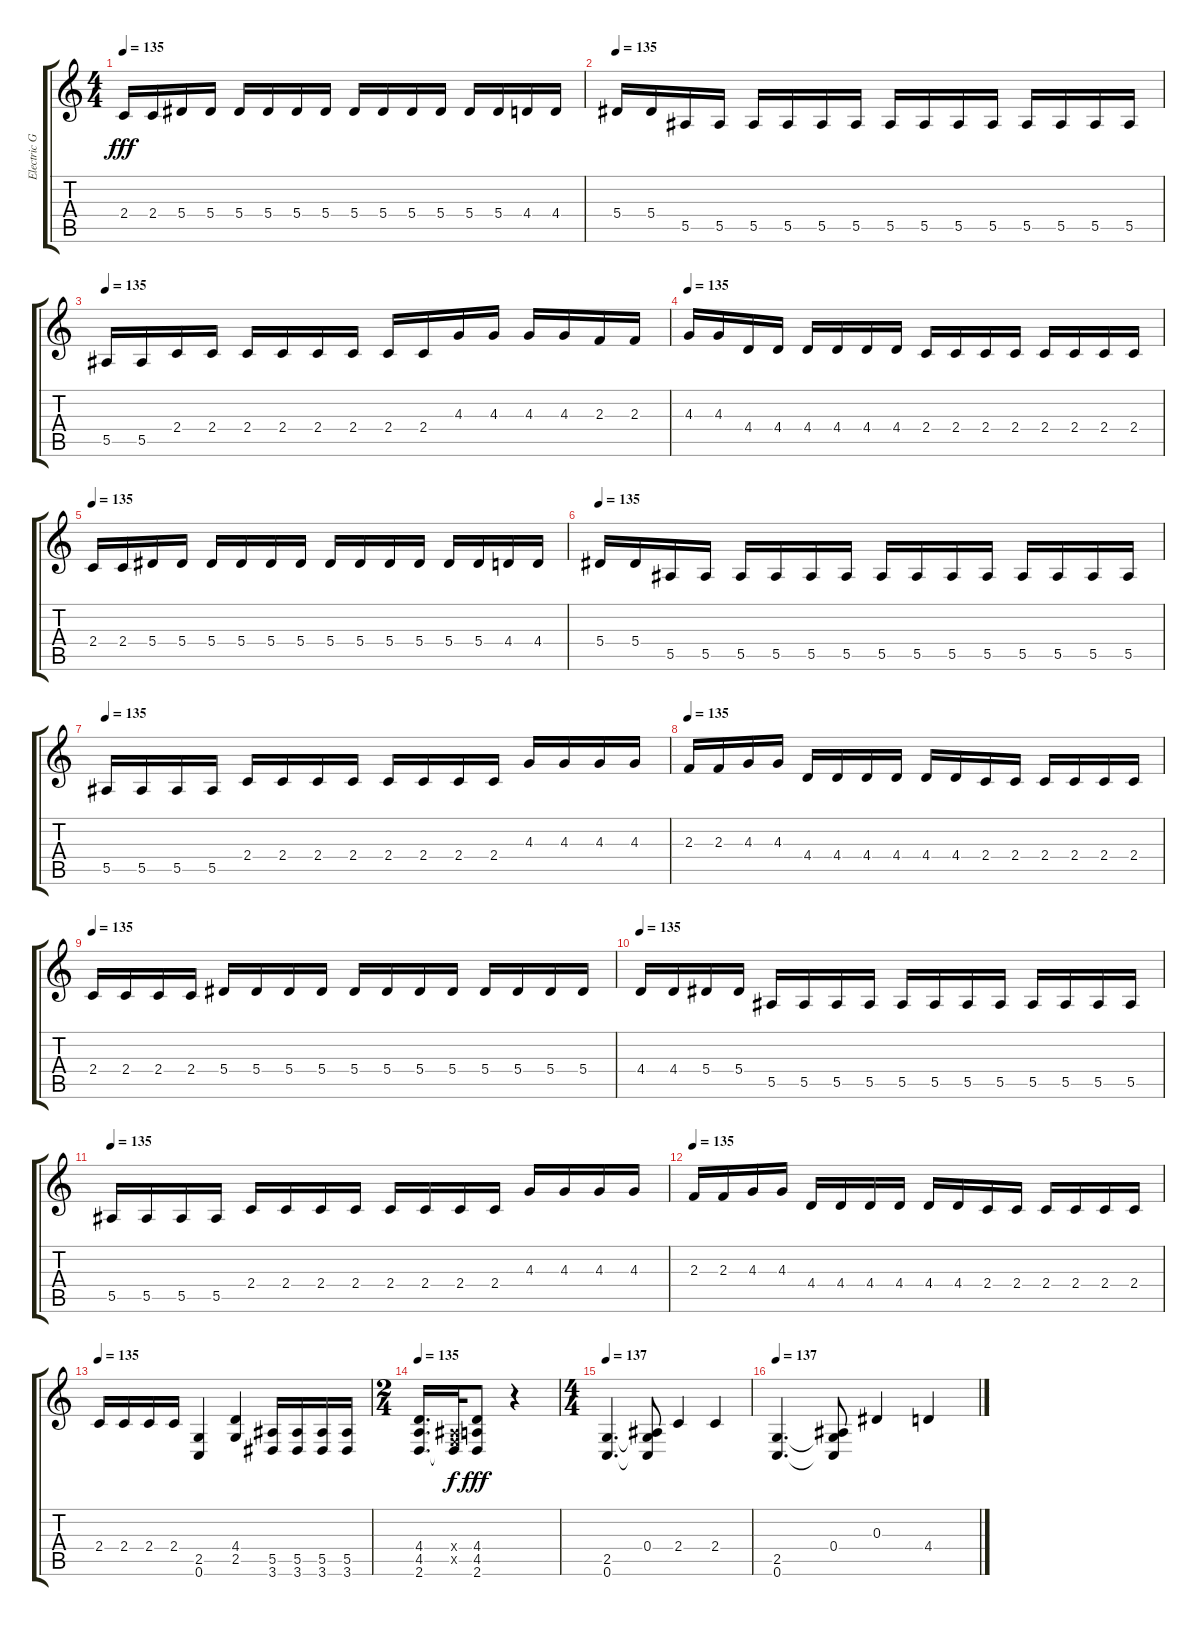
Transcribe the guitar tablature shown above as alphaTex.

\track ("Electric Guitar 1" "Electric G") {instrument distortionguitar}
\staff {score tabs}
\tuning (C4 G3 Eb3 Bb2 F2 C2) {hide}
\ts (4 4)
\tempo 135
\clef g2
\ks c
2.4.16{dy fff} 2.4.16 5.4.16 5.4.16 5.4.16 5.4.16 5.4.16 5.4.16 5.4.16 5.4.16 5.4.16 5.4.16 5.4.16 5.4.16 4.4.16 4.4.16 |
\tempo 135
5.4.16 5.4.16 5.5.16 5.5.16 5.5.16 5.5.16 5.5.16 5.5.16 5.5.16 5.5.16 5.5.16 5.5.16 5.5.16 5.5.16 5.5.16 5.5.16 |
\tempo 135
5.5.16 5.5.16 2.4.16 2.4.16 2.4.16 2.4.16 2.4.16 2.4.16 2.4.16 2.4.16 4.3.16 4.3.16 4.3.16 4.3.16 2.3.16 2.3.16 |
\tempo 135
4.3.16 4.3.16 4.4.16 4.4.16 4.4.16 4.4.16 4.4.16 4.4.16 2.4.16 2.4.16 2.4.16 2.4.16 2.4.16 2.4.16 2.4.16 2.4.16 |
\tempo 135
2.4.16 2.4.16 5.4.16 5.4.16 5.4.16 5.4.16 5.4.16 5.4.16 5.4.16 5.4.16 5.4.16 5.4.16 5.4.16 5.4.16 4.4.16 4.4.16 |
\tempo 135
5.4.16 5.4.16 5.5.16 5.5.16 5.5.16 5.5.16 5.5.16 5.5.16 5.5.16 5.5.16 5.5.16 5.5.16 5.5.16 5.5.16 5.5.16 5.5.16 |
\tempo 135
5.5.16 5.5.16 5.5.16 5.5.16 2.4.16 2.4.16 2.4.16 2.4.16 2.4.16 2.4.16 2.4.16 2.4.16 4.3.16 4.3.16 4.3.16 4.3.16 |
\tempo 135
2.3.16 2.3.16 4.3.16 4.3.16 4.4.16 4.4.16 4.4.16 4.4.16 4.4.16 4.4.16 2.4.16 2.4.16 2.4.16 2.4.16 2.4.16 2.4.16 |
\tempo 135
2.4.16 2.4.16 2.4.16 2.4.16 5.4.16 5.4.16 5.4.16 5.4.16 5.4.16 5.4.16 5.4.16 5.4.16 5.4.16 5.4.16 5.4.16 5.4.16 |
\tempo 135
4.4.16 4.4.16 5.4.16 5.4.16 5.5.16 5.5.16 5.5.16 5.5.16 5.5.16 5.5.16 5.5.16 5.5.16 5.5.16 5.5.16 5.5.16 5.5.16 |
\tempo 135
5.5.16 5.5.16 5.5.16 5.5.16 2.4.16 2.4.16 2.4.16 2.4.16 2.4.16 2.4.16 2.4.16 2.4.16 4.3.16 4.3.16 4.3.16 4.3.16 |
\tempo 135
2.3.16 2.3.16 4.3.16 4.3.16 4.4.16 4.4.16 4.4.16 4.4.16 4.4.16 4.4.16 2.4.16 2.4.16 2.4.16 2.4.16 2.4.16 2.4.16 |
\tempo 135
2.4.16 2.4.16 2.4.16 2.4.16 (2.5 0.6).4 (4.4 2.5).4 (5.5 3.6).16 (5.5 3.6).16 (5.5 3.6).16 (5.5 3.6).16 |
\ts (2 4)
\tempo 135
(4.4 4.5 2.6).16{d} (0.4{x} 0.5{x} 2.6{t}).32{dy f} (4.4 4.5 2.6).8{dy fff} r.4 |
\ts (4 4)
\tempo 137
(2.5 0.6).4{d} (0.4 2.5{t} 0.6{t}).8 2.4.4 2.4.4 |
\tempo 137
(2.5 0.6).4{d} (0.4 2.5{t} 0.6{t}).8 0.3.4 4.4.4
